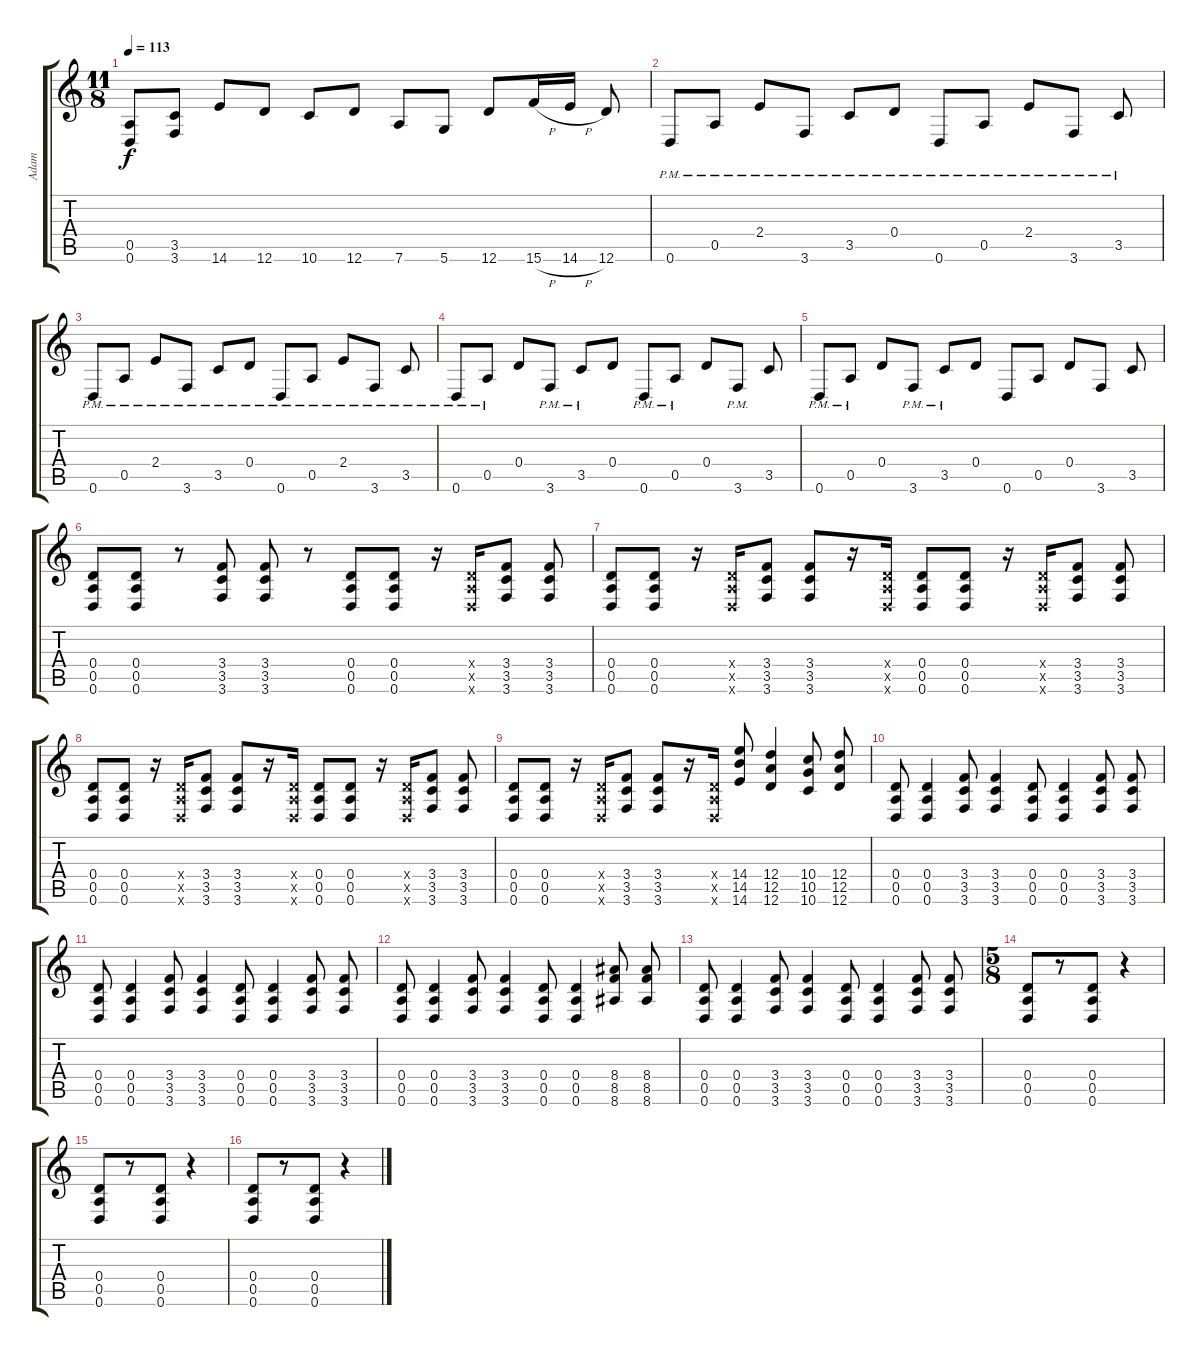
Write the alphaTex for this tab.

\track ("Adam" "Adam") {instrument distortionguitar}
\staff {score tabs}
\tuning (E4 B3 G3 D3 A2 D2) {hide}
\ts (11 8)
\tempo 113
\clef g2
\ks c
(0.5 0.6).8{dy f} (3.5 3.6).8 14.6.8 12.6.8 10.6.8 12.6.8 7.6.8 5.6.8 12.6.8 15.6{h}.16 14.6{h}.16 12.6.8 |
0.6{pm}.8 0.5{pm}.8 2.4{pm}.8 3.6{pm}.8 3.5{pm}.8 0.4{pm}.8 0.6{pm}.8 0.5{pm}.8 2.4{pm}.8 3.6{pm}.8 3.5{pm}.8 |
0.6{pm}.8 0.5{pm}.8 2.4{pm}.8 3.6{pm}.8 3.5{pm}.8 0.4{pm}.8 0.6{pm}.8 0.5{pm}.8 2.4{pm}.8 3.6{pm}.8 3.5{pm}.8 |
0.6{pm}.8 0.5{pm}.8 0.4.8 3.6{pm}.8 3.5{pm}.8 0.4.8 0.6{pm}.8 0.5{pm}.8 0.4.8 3.6{pm}.8 3.5.8 |
0.6{pm}.8 0.5{pm}.8 0.4.8 3.6{pm}.8 3.5{pm}.8 0.4.8 0.6.8 0.5.8 0.4.8 3.6.8 3.5.8 |
(0.4 0.5 0.6).8 (0.4 0.5 0.6).8 r.8 (3.4 3.5 3.6).8 (3.4 3.5 3.6).8 r.8 (0.4 0.5 0.6).8 (0.4 0.5 0.6).8 r.16 (0.4{x} 0.5{x} 0.6{x}).16 (3.4 3.5 3.6).8 (3.4 3.5 3.6).8 |
(0.4 0.5 0.6).8 (0.4 0.5 0.6).8 r.16 (0.4{x} 0.5{x} 0.6{x}).16 (3.4 3.5 3.6).8 (3.4 3.5 3.6).8 r.16 (0.4{x} 0.5{x} 0.6{x}).16 (0.4 0.5 0.6).8 (0.4 0.5 0.6).8 r.16 (0.4{x} 0.5{x} 0.6{x}).16 (3.4 3.5 3.6).8 (3.4 3.5 3.6).8 |
(0.4 0.5 0.6).8 (0.4 0.5 0.6).8 r.16 (0.4{x} 0.5{x} 0.6{x}).16 (3.4 3.5 3.6).8 (3.4 3.5 3.6).8 r.16 (0.4{x} 0.5{x} 0.6{x}).16 (0.4 0.5 0.6).8 (0.4 0.5 0.6).8 r.16 (0.4{x} 0.5{x} 0.6{x}).16 (3.4 3.5 3.6).8 (3.4 3.5 3.6).8 |
(0.4 0.5 0.6).8 (0.4 0.5 0.6).8 r.16 (0.4{x} 0.5{x} 0.6{x}).16 (3.4 3.5 3.6).8 (3.4 3.5 3.6).8 r.16 (0.4{x} 0.5{x} 0.6{x}).16 (14.4 14.5 14.6).8 (12.4 12.5 12.6).4 (10.4 10.5 10.6).8 (12.4 12.5 12.6).8 |
(0.4 0.5 0.6).8 (0.4 0.5 0.6).4 (3.4 3.5 3.6).8 (3.4 3.5 3.6).4 (0.4 0.5 0.6).8 (0.4 0.5 0.6).4 (3.4 3.5 3.6).8 (3.4 3.5 3.6).8 |
(0.4 0.5 0.6).8 (0.4 0.5 0.6).4 (3.4 3.5 3.6).8 (3.4 3.5 3.6).4 (0.4 0.5 0.6).8 (0.4 0.5 0.6).4 (3.4 3.5 3.6).8 (3.4 3.5 3.6).8 |
(0.4 0.5 0.6).8 (0.4 0.5 0.6).4 (3.4 3.5 3.6).8 (3.4 3.5 3.6).4 (0.4 0.5 0.6).8 (0.4 0.5 0.6).4 (8.4 8.5 8.6).8 (8.4 8.5 8.6).8 |
(0.4 0.5 0.6).8 (0.4 0.5 0.6).4 (3.4 3.5 3.6).8 (3.4 3.5 3.6).4 (0.4 0.5 0.6).8 (0.4 0.5 0.6).4 (3.4 3.5 3.6).8 (3.4 3.5 3.6).8 |
\ts (5 8)
(0.4 0.5 0.6).8 r.8 (0.4 0.5 0.6).8 r.4 |
(0.4 0.5 0.6).8 r.8 (0.4 0.5 0.6).8 r.4 |
(0.4 0.5 0.6).8 r.8 (0.4 0.5 0.6).8 r.4
